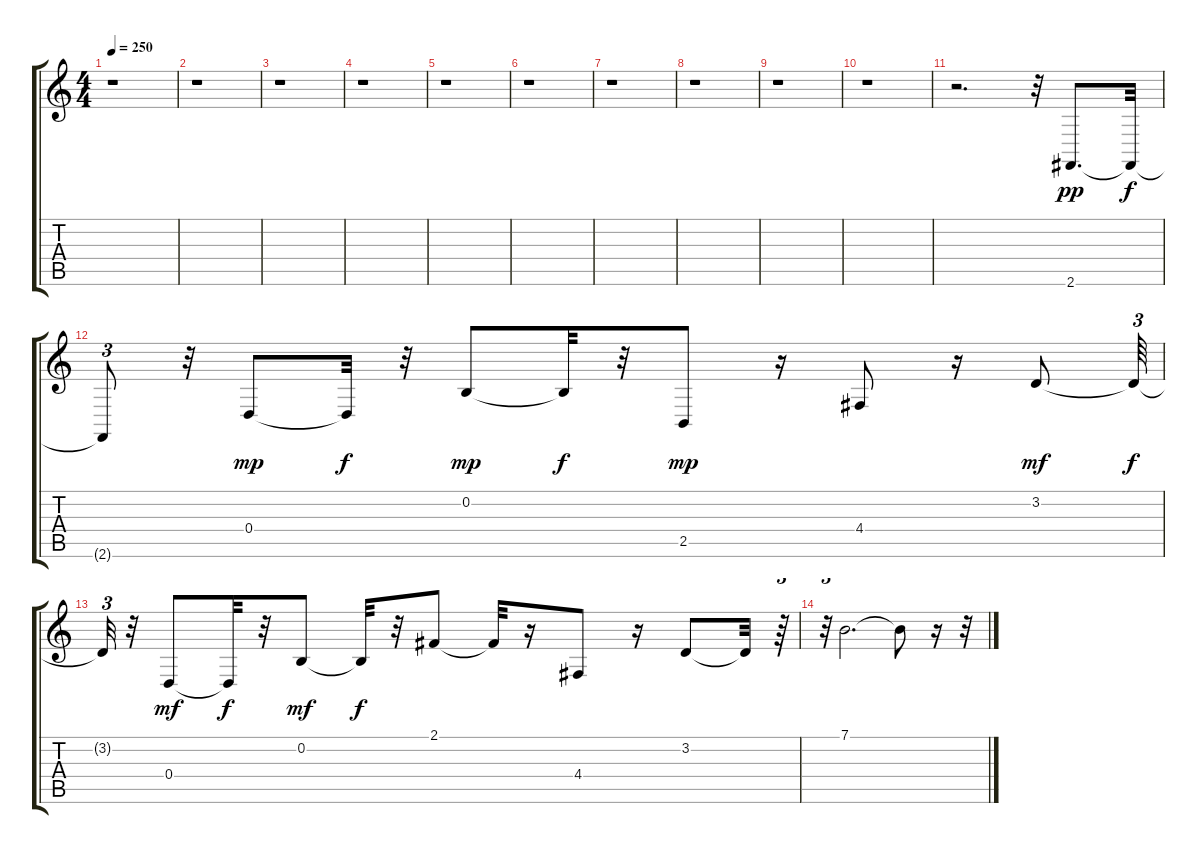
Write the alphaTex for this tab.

\track "" {instrument orchestralharp}
\staff {score tabs}
\tuning (E4 B3 G3 D3 A2 E2) {hide}
\ts (4 4)
\tempo 250
\clef g2
\ks c
r.1{dy f} |
r.1 |
r.1 |
r.1 |
r.1 |
r.1 |
r.1 |
r.1 |
r.1 |
r.1 |
r.2{d} r.32 2.6.8{d dy pp} 2.6{t}.32{dy f} |
2.6{t}.8{tu (3 2)} r.32 0.4.8{dy mp} 0.4{t}.32{dy f} r.32 0.2.8{dy mp} 0.2{t}.32{dy f} r.32 2.5.8{dy mp} r.16 4.4.8 r.16 3.2.8{dy mf} 3.2{t}.64{tu (3 2) dy f} |
3.2{t}.32{tu (3 2)} r.32 0.4.8{dy mf} 0.4{t}.32{dy f} r.32 0.2.8{dy mf} 0.2{t}.32{dy f} r.32 2.1.8 2.1{t}.32 r.16 4.4.8 r.16 3.2.8 3.2{t}.32 r.64{tu (3 2)} |
r.32{tu (3 2)} 7.1.2{d} 7.1{t}.8 r.16 r.32
